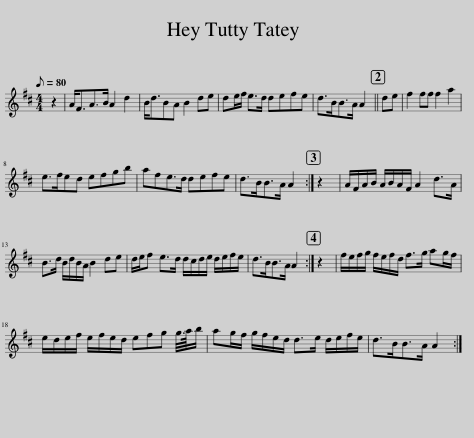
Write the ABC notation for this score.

X:1
L:1/8
Q:1/8=80
M:4/4
I:linebreak $
K:D
V:1 treble
V:1
 z2 | A<FA>B A2 d2 | B<dBA B2 de | de/f/ e>d defe | d>BB>A A2 || %5
 de | f2 ff f2 a2 |$ e>fed efgb | afe>d defe | d>BB>A A2 :| %10
 z2 | A/F/A/B/ A/B/A/F/ A2 d>A |$ B>d B/d/B/A/ B2 de | d/e/f e>d d/c/d/e/ d/e/f/e/ | d>BB>A A2 :| %15
 z2 | f/e/f/g/ f/e/f/d/ f>g ag/f/ |$ e/d/e/f/ e/f/e/d/ efg g/4>a/4b/ | ag/f/ g/f/e/d/ d>e d/e/f/e/ | d>BB>A A2 :| %20
